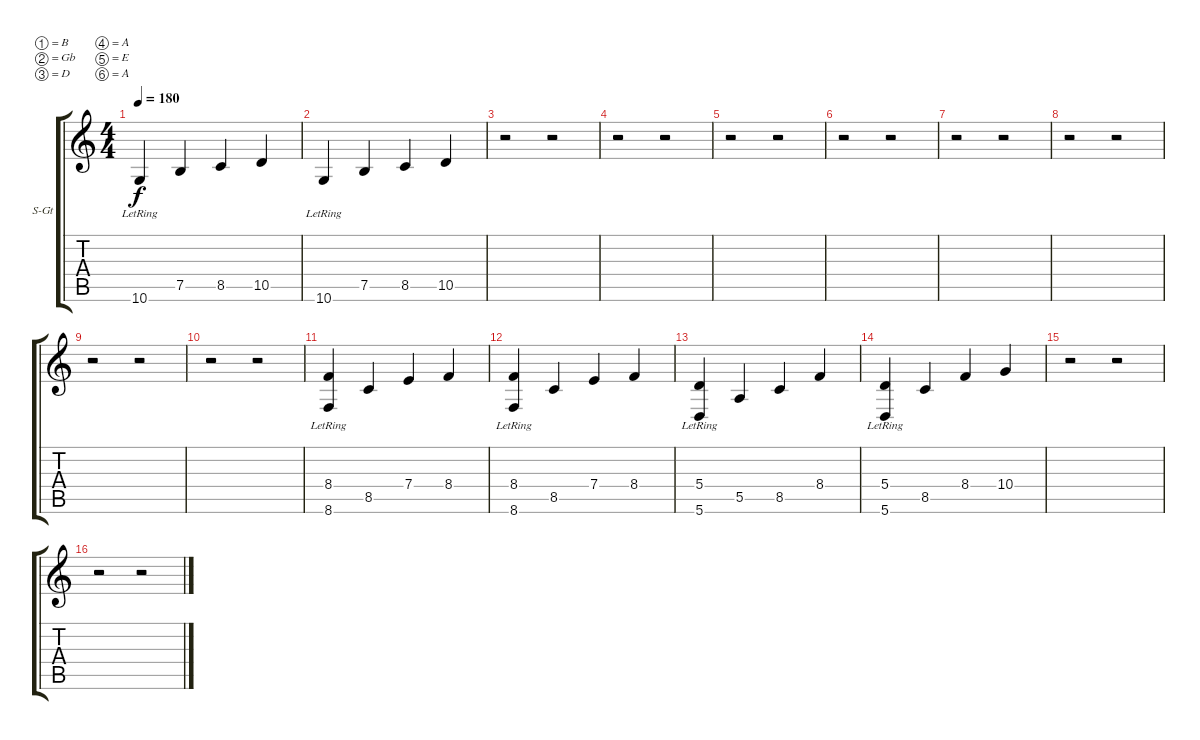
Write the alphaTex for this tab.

\bracketExtendMode groupsimilarinstruments
\firstSystemTrackNameOrientation horizontal
\otherSystemsTrackNameOrientation horizontal
\track ("Strings" "S-Gt") {instrument stringensemble1}
\staff {score tabs}
\tuning (B3 Gb3 D3 A2 E2 A1)
\displaytranspose 12
\ts (4 4)
\tempo 180
\clef g2
\ks c
10.6{lr}.4{dy f} 7.5.4 8.5.4 10.5.4 |
10.6{lr}.4 7.5.4 8.5.4 10.5.4 |
r.2 r.2 |
r.2 r.2 |
r.2 r.2 |
r.2 r.2 |
r.2 r.2 |
r.2 r.2 |
r.2 r.2 |
r.2 r.2 |
(8.4 8.6{lr}).4 8.5.4 7.4.4 8.4.4 |
(8.4 8.6{lr}).4 8.5.4 7.4.4 8.4.4 |
(5.4 5.6{lr}).4 5.5.4 8.5.4 8.4.4 |
(5.4 5.6{lr}).4 8.5.4 8.4.4 10.4.4 |
r.2 r.2 |
r.2 r.2
